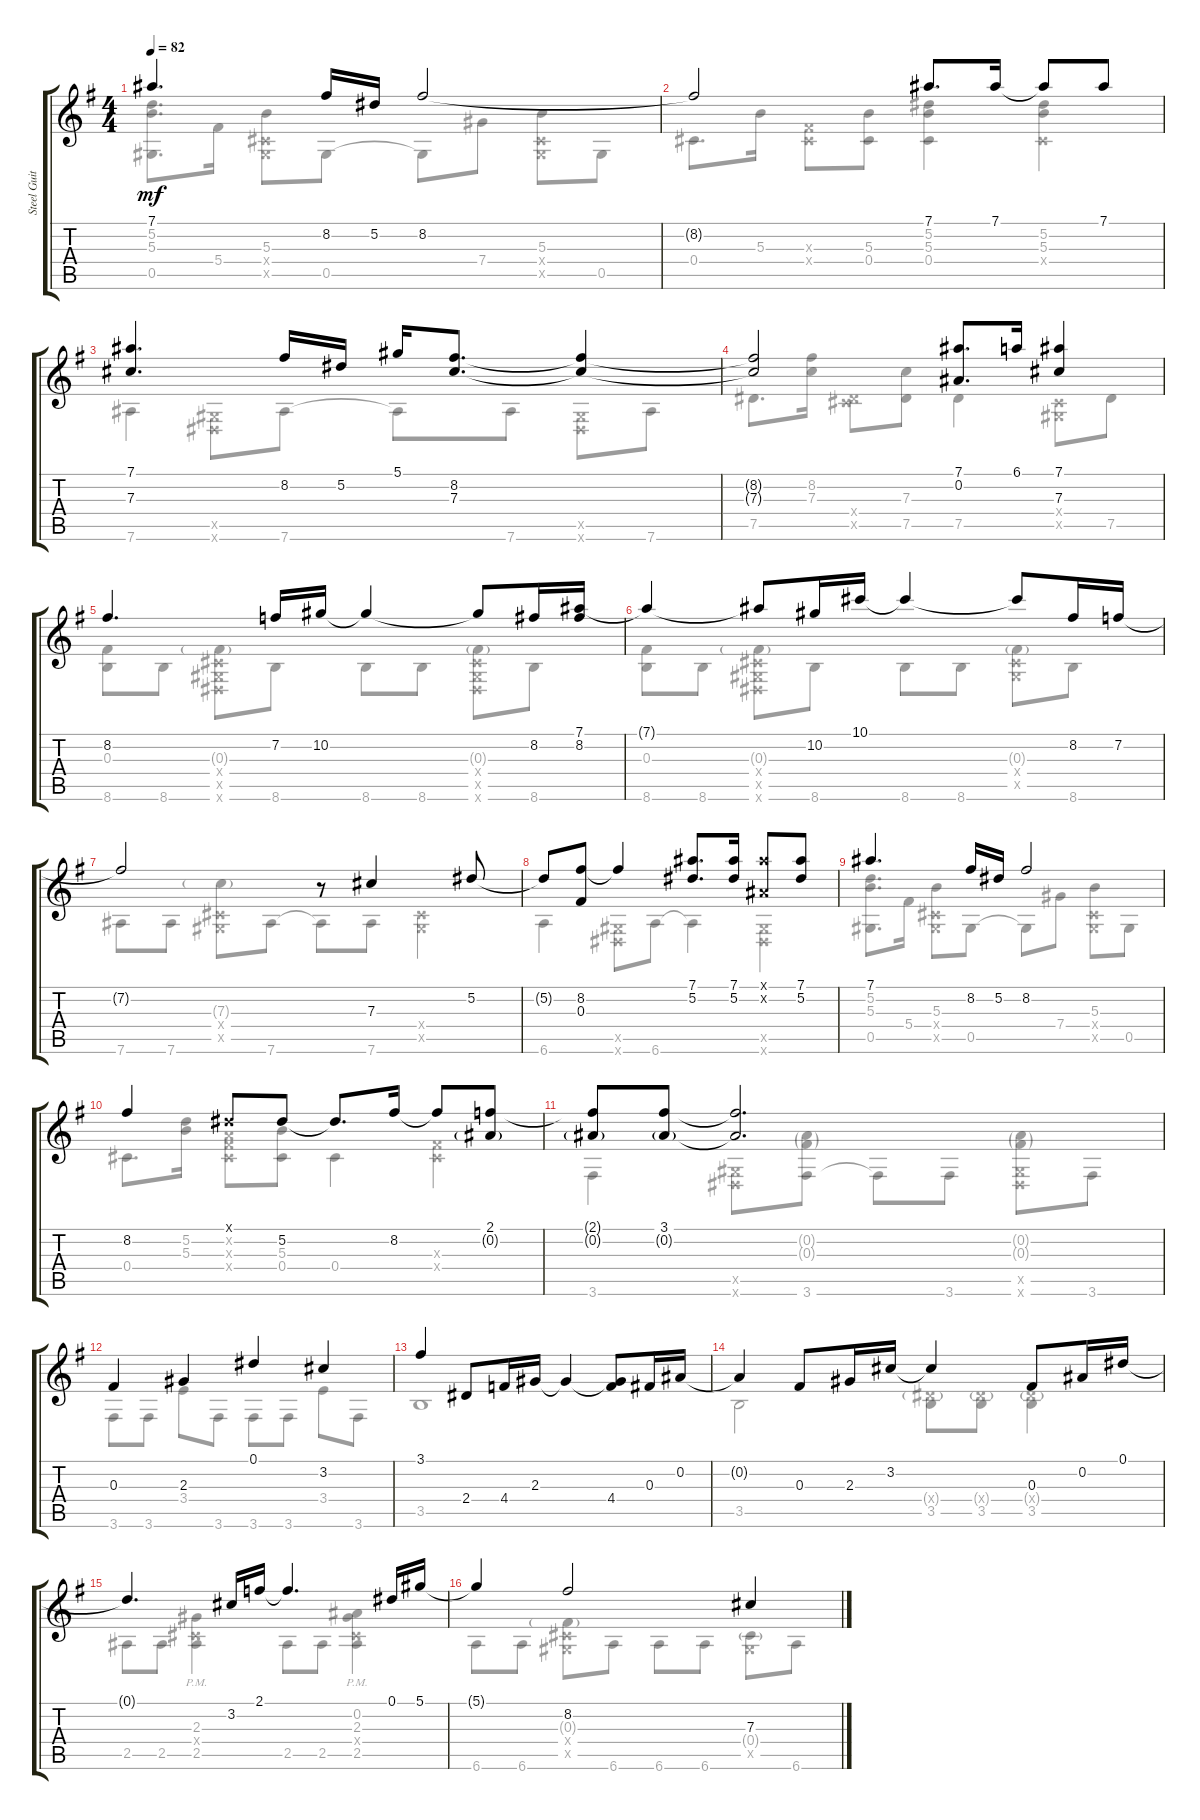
\track ("Steel Guitar" "Steel Guit") {instrument acousticguitarsteel}
\staff {score tabs}
\tuning (Eb4 Bb3 Gb3 Db3 Ab2 Eb2) {hide}
\voice
\ts (4 4)
\tempo 82
\clef g2
\ks g
7.1.4{d dy mf} 8.2.16 5.2.16 8.2.2 |
8.2{t}.2 7.1.8{d} 7.1.16 7.1{t}.8 7.1.8 |
(7.1 7.3).4{d} 8.2.16 5.2.16 5.1.16 (8.2 7.3).8{d} (8.2{t} 7.3{t}).4 |
(8.2{t} 7.3{t}).2 (7.1 0.2).8{d} 6.1.16 (7.1 7.3).4 |
8.2.4{d} 7.2.16 10.2.16 10.2{t}.4 10.2{t}.8 8.2.16 (7.1 8.2).16 |
7.1{t}.4 7.1{t}.8 10.2.16 10.1.16 10.1{t}.4 10.1{t}.8 8.2.16 7.2.16 |
7.2{t}.2 r.8 7.3.4 5.2.8 |
5.2{t}.8 (8.2 0.3).8 8.2{t}.4 (7.1 5.2).8{d} (7.1 5.2).16 (7.1{x} 0.2{x}).8 (7.1 5.2).8 |
7.1.4{d} 8.2.16 5.2.16 8.2.2 |
8.2.4 0.1{x}.8 5.2.8 5.2{t}.8{d} 8.2.16 8.2{t}.8 (2.1 0.2{g}).8 |
(2.1{t} 0.2{g}).8 (3.1 0.2{g}).8 (3.1{t} 0.2{t}).2{d} |
0.3.4 2.3.4 0.1.4 3.2.4 |
3.1.4 2.4.8 4.4.16 2.3.16 2.3{t}.4 (2.3{t} 4.4).8 0.3.16 0.2.16 |
0.2{t}.4 0.3.8 2.3.16 3.2.16 3.2{t}.4 0.3.8 0.2.16 0.1.16 |
0.1{t}.4{d} 3.2.16 2.1.16 2.1{t}.4{d} 0.1.16 5.1.16 |
5.1{t}.4 8.2.2 7.3.4
\voice
\clef g2
\ottava regular
\simile none
\ks g
(5.2 5.3 0.5).8{d dy mf} 5.4.16 (5.3 0.4{x} 0.5{x}).8 0.5.8 0.5{t}.8 7.4.8 (5.3 0.4{x} 0.5{x}).8 0.5.8 |
0.4.8{d} 5.3.16 (0.3{x} 0.4{x}).8 (5.3 0.4).8 (5.2 5.3 0.4).4 (5.2 5.3 0.4{x}).4 |
7.6.4 (0.5{x} 0.6{x}).8 7.6.8 7.6{t}.8 7.6.8 (0.5{x} 0.6{x}).8 7.6.8 |
7.5.8{d} (8.2 7.3).16 (0.4{x} 7.5{x}).8 (7.3 7.5).8 7.5.4 (0.4{x} 0.5{x}).8 7.5.8 |
(0.3 8.6).8 8.6.8 (0.3{g} 0.4{x} 0.5{x} 0.6{x}).8 8.6.8 8.6.8 8.6.8 (0.3{g} 0.4{x} 0.5{x} 0.6{x}).8 8.6.8 |
(0.3 8.6).8 8.6.8 (0.3{g} 0.4{x} 0.5{x} 0.6{x}).8 8.6.8 8.6.8 8.6.8 (0.3{g} 0.4{x} 0.5{x}).8 8.6.8 |
7.6.8 7.6.8 (7.3{g} 0.4{x} 0.5{x}).8 7.6.8 7.6{t}.8 7.6.8 (0.4{x} 0.5{x}).4 |
6.6.4 (0.5{x} 0.6{x}).8 6.6.8 6.6{t}.4 (0.5{x} 0.6{x}).4 |
(5.2 5.3 0.5).8{d} 5.4.16 (5.3 0.4{x} 0.5{x}).8 0.5.8 0.5{t}.8 7.4.8 (5.3 0.4{x} 0.5{x}).8 0.5.8 |
0.4.8{d} (5.2 5.3).16 (0.2{x} 0.3{x} 0.4{x}).8 (5.3 0.4).8 0.4.4 (0.3{x} 0.4{x}).4 |
3.6.4 (0.5{x} 0.6{x}).8 (0.2{g} 0.3{g} 3.6).8 3.6{t}.8 3.6.8 (0.2{g} 0.3{g} 0.5{x} 0.6{x}).8 3.6.8 |
3.6.8 3.6.8 3.4.8 3.6.8 3.6.8 3.6.8 3.4.8 3.6.8 |
3.5.1 |
3.5.2 (2.4{g x} 3.5).8 (2.4{g x} 3.5).8 (2.4{g x} 3.5).4 |
2.5.8 2.5.8 (2.3 0.4{x} 2.5{pm}).4 2.5.8 2.5.8 (0.2 2.3 0.4{x} 2.5{pm}).4 |
6.6.8 6.6.8 (0.3{g} 0.4{x} 0.5{x}).8 6.6.8 6.6.8 6.6.8 (0.4{g} 0.5{x}).8 6.6.8
